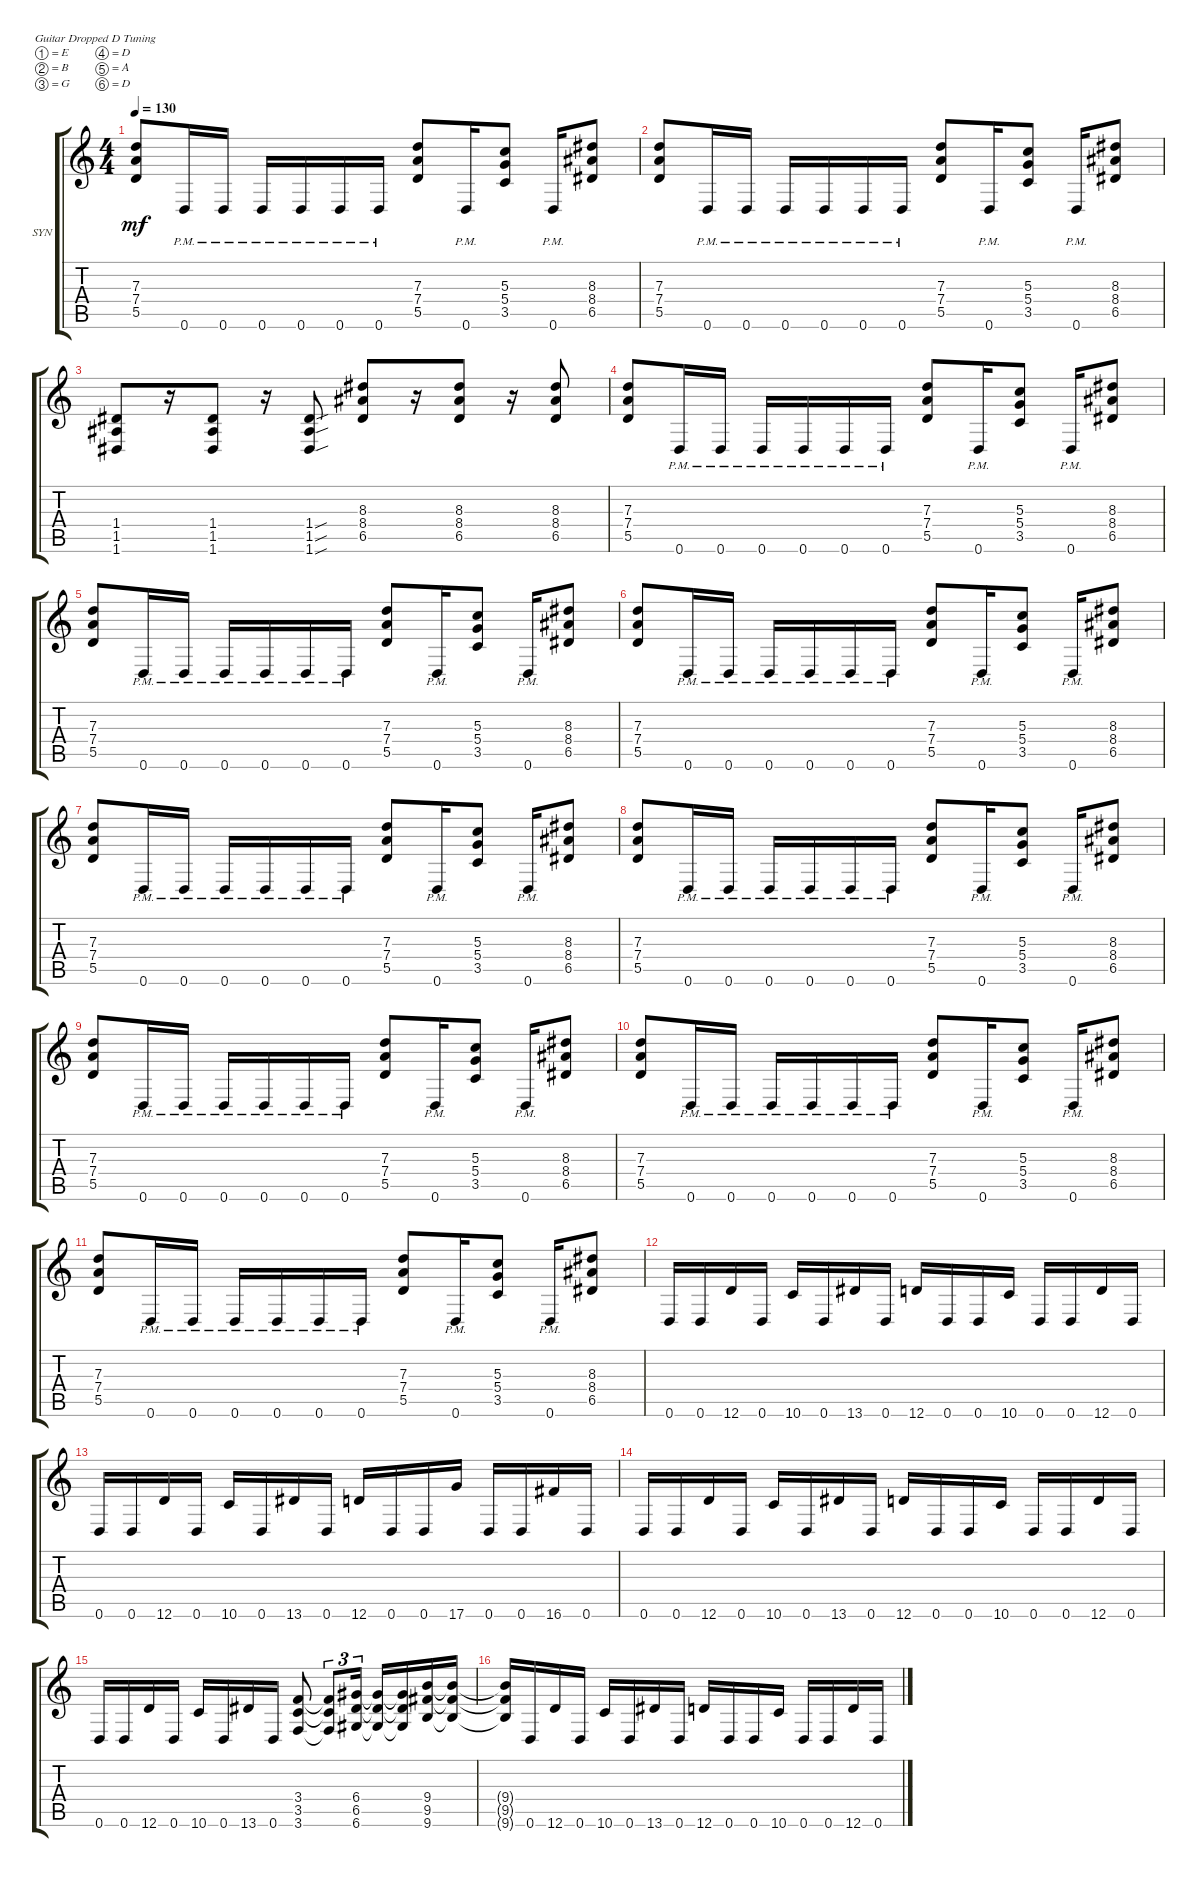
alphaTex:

\defaultSystemsLayout 4
\bracketExtendMode groupsimilarinstruments
\firstSystemTrackNameOrientation horizontal
\otherSystemsTrackNameOrientation horizontal
\track ("Synyster Gates" "SYN") {instrument distortionguitar}
\staff {score tabs}
\tuning (E4 B3 G3 D3 A2 D2)
\ts (4 4)
\tempo 130
\clef g2
\ks c
(5.5 7.4 7.3).8{dy mf} 0.6{pm}.16 0.6{pm}.16 0.6{pm}.16 0.6{pm}.16 0.6{pm}.16 0.6{pm}.16 (5.5 7.4 7.3).8 0.6{pm}.16 (3.5 5.4 5.3).8 0.6{pm}.16 (6.5 8.4 8.3).8 |
(5.5 7.4 7.3).8 0.6{pm}.16 0.6{pm}.16 0.6{pm}.16 0.6{pm}.16 0.6{pm}.16 0.6{pm}.16 (5.5 7.4 7.3).8 0.6{pm}.16 (3.5 5.4 5.3).8 0.6{pm}.16 (6.5 8.4 8.3).8 |
(1.5 1.4 1.6).8 r.16 (1.5 1.4 1.6).8 r.16 (1.6{sou} 1.4{sou} 1.5{sou}).8 (6.5 8.4 8.3).8 r.16 (6.5 8.4 8.3).8 r.16 (6.5 8.4 8.3).8 |
(5.5 7.4 7.3).8 0.6{pm}.16 0.6{pm}.16 0.6{pm}.16 0.6{pm}.16 0.6{pm}.16 0.6{pm}.16 (5.5 7.4 7.3).8 0.6{pm}.16 (3.5 5.4 5.3).8 0.6{pm}.16 (6.5 8.4 8.3).8 |
(5.5 7.4 7.3).8 0.6{pm}.16 0.6{pm}.16 0.6{pm}.16 0.6{pm}.16 0.6{pm}.16 0.6{pm}.16 (5.5 7.4 7.3).8 0.6{pm}.16 (3.5 5.4 5.3).8 0.6{pm}.16 (6.5 8.4 8.3).8 |
(5.5 7.4 7.3).8 0.6{pm}.16 0.6{pm}.16 0.6{pm}.16 0.6{pm}.16 0.6{pm}.16 0.6{pm}.16 (5.5 7.4 7.3).8 0.6{pm}.16 (3.5 5.4 5.3).8 0.6{pm}.16 (6.5 8.4 8.3).8 |
(5.5 7.4 7.3).8 0.6{pm}.16 0.6{pm}.16 0.6{pm}.16 0.6{pm}.16 0.6{pm}.16 0.6{pm}.16 (5.5 7.4 7.3).8 0.6{pm}.16 (3.5 5.4 5.3).8 0.6{pm}.16 (6.5 8.4 8.3).8 |
(5.5 7.4 7.3).8 0.6{pm}.16 0.6{pm}.16 0.6{pm}.16 0.6{pm}.16 0.6{pm}.16 0.6{pm}.16 (5.5 7.4 7.3).8 0.6{pm}.16 (3.5 5.4 5.3).8 0.6{pm}.16 (6.5 8.4 8.3).8 |
(5.5 7.4 7.3).8 0.6{pm}.16 0.6{pm}.16 0.6{pm}.16 0.6{pm}.16 0.6{pm}.16 0.6{pm}.16 (5.5 7.4 7.3).8 0.6{pm}.16 (3.5 5.4 5.3).8 0.6{pm}.16 (6.5 8.4 8.3).8 |
(5.5 7.4 7.3).8 0.6{pm}.16 0.6{pm}.16 0.6{pm}.16 0.6{pm}.16 0.6{pm}.16 0.6{pm}.16 (5.5 7.4 7.3).8 0.6{pm}.16 (3.5 5.4 5.3).8 0.6{pm}.16 (6.5 8.4 8.3).8 |
(5.5 7.4 7.3).8 0.6{pm}.16 0.6{pm}.16 0.6{pm}.16 0.6{pm}.16 0.6{pm}.16 0.6{pm}.16 (5.5 7.4 7.3).8 0.6{pm}.16 (3.5 5.4 5.3).8 0.6{pm}.16 (6.5 8.4 8.3).8 |
0.6.16 0.6.16 12.6.16 0.6.16 10.6.16 0.6.16 13.6.16 0.6.16 12.6.16 0.6.16 0.6.16 10.6.16 0.6.16 0.6.16 12.6.16 0.6.16 |
0.6.16 0.6.16 12.6.16 0.6.16 10.6.16 0.6.16 13.6.16 0.6.16 12.6.16 0.6.16 0.6.16 17.6.16 0.6.16 0.6.16 16.6.16 0.6.16 |
0.6.16 0.6.16 12.6.16 0.6.16 10.6.16 0.6.16 13.6.16 0.6.16 12.6.16 0.6.16 0.6.16 10.6.16 0.6.16 0.6.16 12.6.16 0.6.16 |
0.6.16 0.6.16 12.6.16 0.6.16 10.6.16 0.6.16 13.6.16 0.6.16 (3.6 3.5 3.4).8 (3.6{t} 3.5{t} 3.4{t}).8{tu (3 2)} (6.6 6.4 6.5).16{tu (3 2)} (6.6{t} 6.5{t} 6.4{t}).16 (6.6{t} 6.5{t} 6.4{t}).16 (9.6 9.5 9.4).16 (9.6{t} 9.5{t} 9.4{t}).16 |
(9.6{t} 9.5{t} 9.4{t}).16 0.6.16 12.6.16 0.6.16 10.6.16 0.6.16 13.6.16 0.6.16 12.6.16 0.6.16 0.6.16 10.6.16 0.6.16 0.6.16 12.6.16 0.6.16
